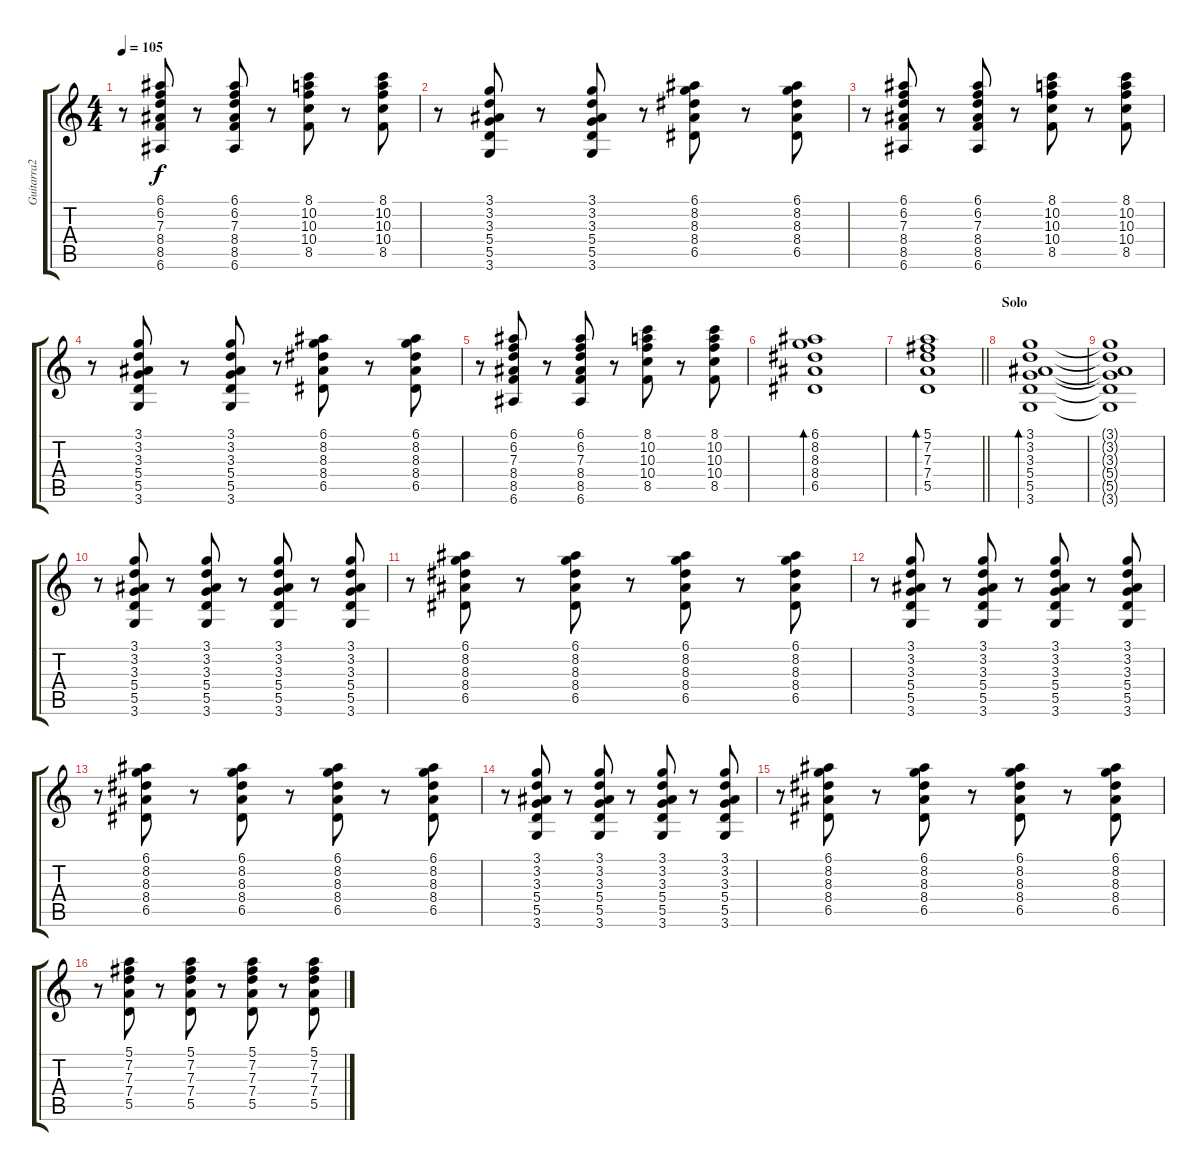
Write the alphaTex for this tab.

\track ("Guitarra2" "Guitarra2") {instrument distortionguitar}
\staff {score tabs}
\tuning (E4 B3 G3 D3 A2 E2) {hide}
\ts (4 4)
\tempo 105
\clef g2
\ks c
r.8{dy f} (6.1 6.2 7.3 8.4 8.5 6.6).8 r.8 (6.1 6.2 7.3 8.4 8.5 6.6).8 r.8 (8.1 10.2 10.3 10.4 8.5).8 r.8 (8.1 10.2 10.3 10.4 8.5).8 |
r.8 (3.1 3.2 3.3 5.4 5.5 3.6).8 r.8 (3.1 3.2 3.3 5.4 5.5 3.6).8 r.8 (6.1 8.2 8.3 8.4 6.5).8 r.8 (6.1 8.2 8.3 8.4 6.5).8 |
r.8 (6.1 6.2 7.3 8.4 8.5 6.6).8 r.8 (6.1 6.2 7.3 8.4 8.5 6.6).8 r.8 (8.1 10.2 10.3 10.4 8.5).8 r.8 (8.1 10.2 10.3 10.4 8.5).8 |
r.8 (3.1 3.2 3.3 5.4 5.5 3.6).8 r.8 (3.1 3.2 3.3 5.4 5.5 3.6).8 r.8 (6.1 8.2 8.3 8.4 6.5).8 r.8 (6.1 8.2 8.3 8.4 6.5).8 |
r.8 (6.1 6.2 7.3 8.4 8.5 6.6).8 r.8 (6.1 6.2 7.3 8.4 8.5 6.6).8 r.8 (8.1 10.2 10.3 10.4 8.5).8 r.8 (8.1 10.2 10.3 10.4 8.5).8 |
(6.1 8.2 8.3 8.4 6.5).1{bd 60} |
\barLineRight lightlight
(5.1 7.2 7.3 7.4 5.5).1{bd 60} |
\section ("" "Solo")
(3.1 3.2 3.3 5.4 5.5 3.6).1{bd 120 volume 0} |
(3.1{t} 3.2{t} 3.3{t} 5.4{t} 5.5{t} 3.6{t}).1 |
r.8{volume 12} (3.1 3.2 3.3 5.4 5.5 3.6).8 r.8 (3.1 3.2 3.3 5.4 5.5 3.6).8 r.8 (3.1 3.2 3.3 5.4 5.5 3.6).8 r.8 (3.1 3.2 3.3 5.4 5.5 3.6).8 |
r.8 (6.1 8.2 8.3 8.4 6.5).8 r.8 (6.1 8.2 8.3 8.4 6.5).8 r.8 (6.1 8.2 8.3 8.4 6.5).8 r.8 (6.1 8.2 8.3 8.4 6.5).8 |
r.8 (3.1 3.2 3.3 5.4 5.5 3.6).8 r.8 (3.1 3.2 3.3 5.4 5.5 3.6).8 r.8 (3.1 3.2 3.3 5.4 5.5 3.6).8 r.8 (3.1 3.2 3.3 5.4 5.5 3.6).8 |
r.8 (6.1 8.2 8.3 8.4 6.5).8 r.8 (6.1 8.2 8.3 8.4 6.5).8 r.8 (6.1 8.2 8.3 8.4 6.5).8 r.8 (6.1 8.2 8.3 8.4 6.5).8 |
r.8 (3.1 3.2 3.3 5.4 5.5 3.6).8 r.8 (3.1 3.2 3.3 5.4 5.5 3.6).8 r.8 (3.1 3.2 3.3 5.4 5.5 3.6).8 r.8 (3.1 3.2 3.3 5.4 5.5 3.6).8 |
r.8 (6.1 8.2 8.3 8.4 6.5).8 r.8 (6.1 8.2 8.3 8.4 6.5).8 r.8 (6.1 8.2 8.3 8.4 6.5).8 r.8 (6.1 8.2 8.3 8.4 6.5).8 |
r.8 (5.1 7.2 7.3 7.4 5.5).8 r.8 (5.1 7.2 7.3 7.4 5.5).8 r.8 (5.1 7.2 7.3 7.4 5.5).8 r.8 (5.1 7.2 7.3 7.4 5.5).8
